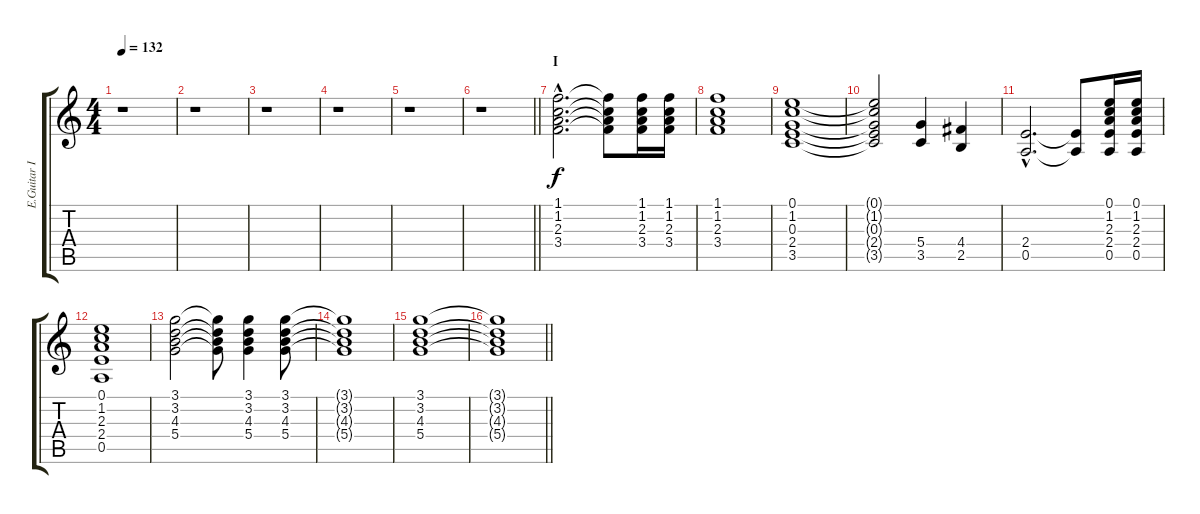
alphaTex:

\track ("E.Guitar III" "E.Guitar I") {instrument overdrivenguitar}
\staff {score tabs}
\tuning (E4 B3 G3 D3 A2 E2) {hide}
\ts (4 4)
\tempo 132
\clef g2
\ks c
r.1{dy f} |
r.1 |
r.1 |
r.1 |
r.1 |
\barLineRight lightlight
r.1 |
\section ("" "I")
(1.1{hac} 1.2{hac} 2.3{hac} 3.4{hac}).2{d} (1.1{t} 1.2{t} 2.3{t} 3.4{t}).8 (1.1 1.2 2.3 3.4).16 (1.1 1.2 2.3 3.4).16 |
(1.1 1.2 2.3 3.4).1 |
(0.1 1.2 0.3 2.4 3.5).1 |
(0.1{t} 1.2{t} 0.3{t} 2.4{t} 3.5{t}).2 (5.4 3.5).4 (4.4 2.5).4 |
(2.4{hac} 0.5{hac}).2{d} (2.4{t} 0.5{t}).8 (0.1 1.2 2.3 2.4 0.5).16 (0.1 1.2 2.3 2.4 0.5).16 |
(0.1 1.2 2.3 2.4 0.5).1 |
(3.1 3.2 4.3 5.4).2 (3.1{t} 3.2{t} 4.3{t} 5.4{t}).8 (3.1 3.2 4.3 5.4).4 (3.1 3.2 4.3 5.4).8 |
(3.1{t} 3.2{t} 4.3{t} 5.4{t}).1 |
(3.1 3.2 4.3 5.4).1 |
\barLineRight lightlight
(3.1{t} 3.2{t} 4.3{t} 5.4{t}).1
